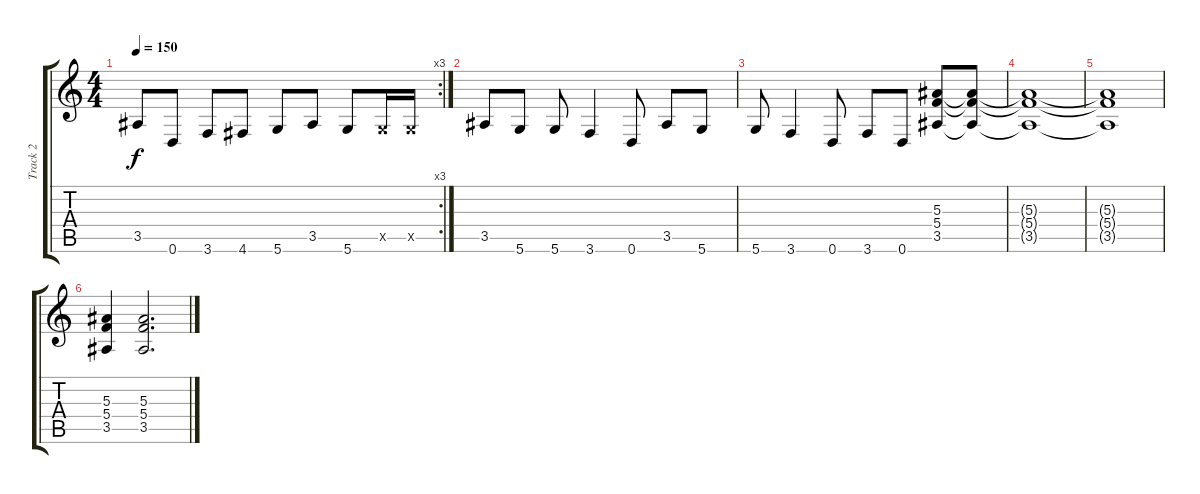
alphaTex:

\track ("Track 2" "Track 2") {instrument distortionguitar}
\staff {score tabs}
\tuning (D4 A3 F3 C3 G2 D2) {hide}
\rc 3
\ts (4 4)
\tempo 150
\clef g2
\ks c
3.5{t}.8{dy f} 0.6.8 3.6.8 4.6.8 5.6.8 3.5.8 5.6.8 0.5{x}.16 0.5{x}.16 |
3.5.8 5.6.8 5.6.8 3.6.4 0.6.8 3.5.8 5.6.8 |
5.6.8 3.6.4 0.6.8 3.6.8 0.6.8 (5.3 5.4 3.5).8 (5.3{t} 5.4{t} 3.5{t}).8 |
(5.3{t} 5.4{t} 3.5{t}).1 |
(5.3{t} 5.4{t} 3.5{t}).1 |
(5.3 5.4 3.5).4 (5.3 5.4 3.5).2{d}
